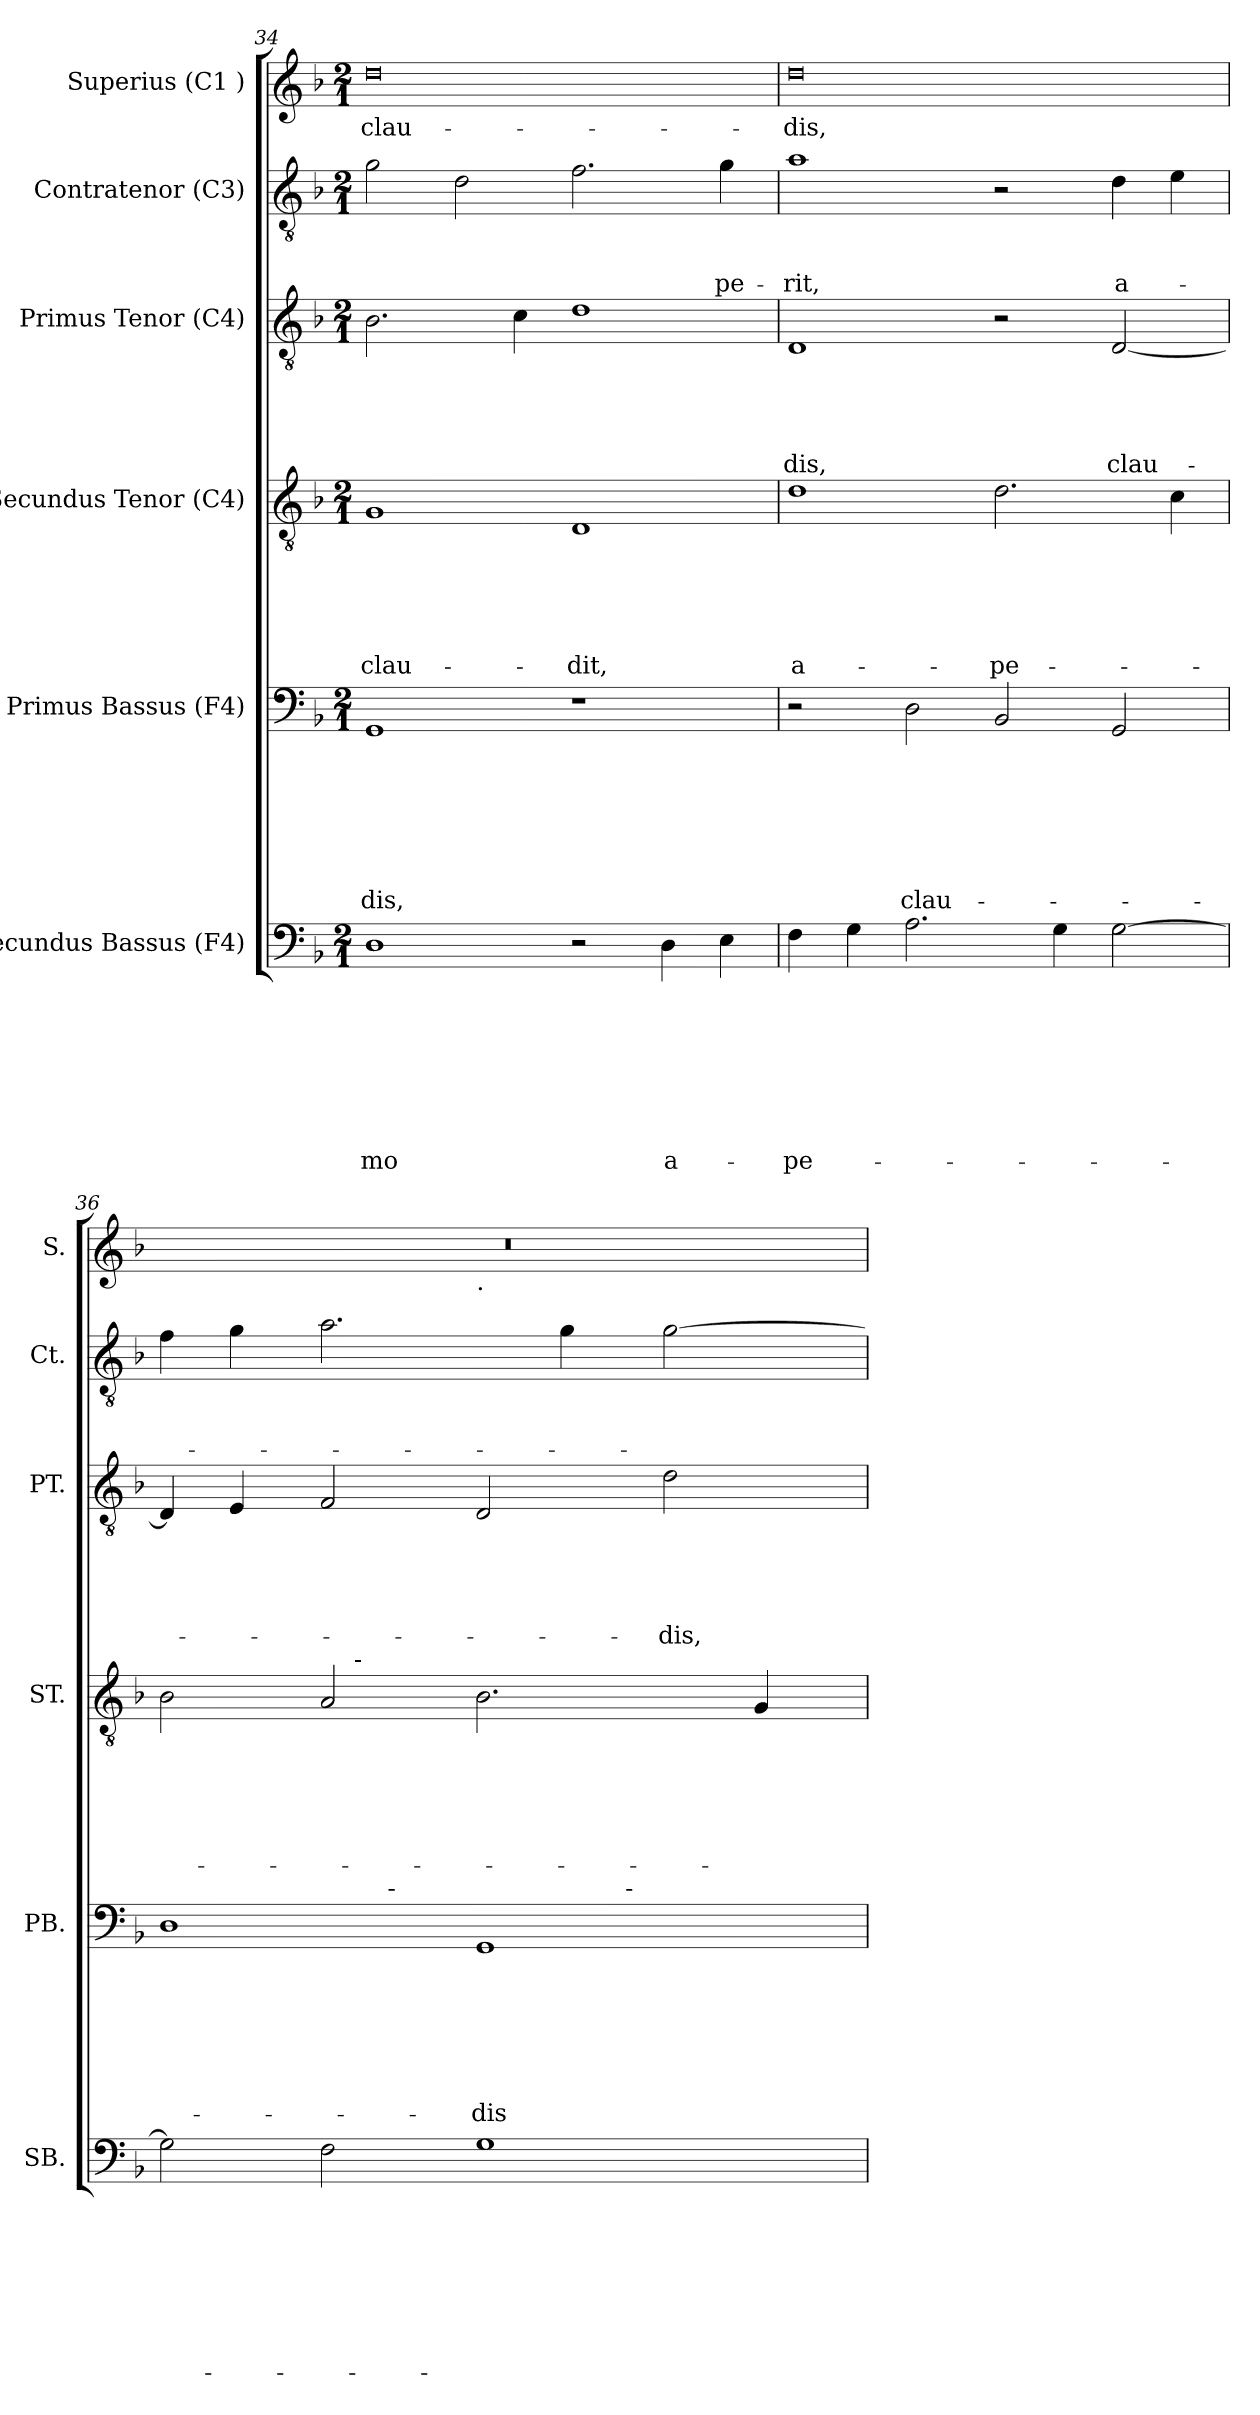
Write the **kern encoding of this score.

**kern	**text	**text	**text	**text	**text	**text	**text	**text	**kern	**text	**text	**text	**text	**text	**text	**text	**kern	**text	**text	**text	**text	**text	**text	**kern	**text	**text	**text	**text	**text	**kern	**text	**text	**text	**kern	**text
*part6	*part6	*part6	*part6	*part6	*part6	*part6	*part6	*part6	*part5	*part5	*part5	*part5	*part5	*part5	*part5	*part5	*part4	*part4	*part4	*part4	*part4	*part4	*part4	*part3	*part3	*part3	*part3	*part3	*part3	*part2	*part2	*part2	*part2	*part1	*part1
*staff6	*staff6	*staff6	*staff6	*staff6	*staff6	*staff6	*staff6	*staff6	*staff5	*staff5	*staff5	*staff5	*staff5	*staff5	*staff5	*staff5	*staff4	*staff4	*staff4	*staff4	*staff4	*staff4	*staff4	*staff3	*staff3	*staff3	*staff3	*staff3	*staff3	*staff2	*staff2	*staff2	*staff2	*staff1	*staff1
*I"Secundus Bassus (F4)	*	*	*	*	*	*	*	*	*I"Primus Bassus (F4)	*	*	*	*	*	*	*	*I"Secundus Tenor (C4)	*	*	*	*	*	*	*I"Primus Tenor (C4)	*	*	*	*	*	*I"Contratenor (C3)	*	*	*	*I"Superius (C1 )	*
*I'SB.	*	*	*	*	*	*	*	*	*I'PB.	*	*	*	*	*	*	*	*I'ST.	*	*	*	*	*	*	*I'PT.	*	*	*	*	*	*I'Ct.	*	*	*	*I'S.	*
*clefF4	*	*	*	*	*	*	*	*	*clefF4	*	*	*	*	*	*	*	*clefGv2	*	*	*	*	*	*	*clefGv2	*	*	*	*	*	*clefGv2	*	*	*	*clefG2	*
*k[b-]	*	*	*	*	*	*	*	*	*k[b-]	*	*	*	*	*	*	*	*k[b-]	*	*	*	*	*	*	*k[b-]	*	*	*	*	*	*k[b-]	*	*	*	*k[b-]	*
*F:	*	*	*	*	*	*	*	*	*F:	*	*	*	*	*	*	*	*F:	*	*	*	*	*	*	*F:	*	*	*	*	*	*F:	*	*	*	*F:	*
*M2/1	*	*	*	*	*	*	*	*	*M2/1	*	*	*	*	*	*	*	*M2/1	*	*	*	*	*	*	*M2/1	*	*	*	*	*	*M2/1	*	*	*	*M2/1	*
=34	=34	=34	=34	=34	=34	=34	=34	=34	=34	=34	=34	=34	=34	=34	=34	=34	=34	=34	=34	=34	=34	=34	=34	=34	=34	=34	=34	=34	=34	=34	=34	=34	=34	=34	=34
!	!	!	!	!	!	!	!	!LO:LY:b	!	!	!	!	!	!	!	!LO:LY:b	!	!	!	!	!	!	!LO:LY:b	!	!	!	!	!	!	!	!	!	!	!	!LO:LY:b
1D	.	.	.	.	.	.	.	-mo	1GG	.	.	.	.	.	.	-dis,	1G	.	.	.	.	.	clau-	2.B-\	.	.	.	.	.	2g\	.	.	.	0dd	clau-
.	.	.	.	.	.	.	.	.	.	.	.	.	.	.	.	.	.	.	.	.	.	.	.	.	.	.	.	.	.	2d\	.	.	.	.	.
.	.	.	.	.	.	.	.	.	.	.	.	.	.	.	.	.	.	.	.	.	.	.	.	4c\	.	.	.	.	.	.	.	.	.	.	.
!	!	!	!	!	!	!	!	!	!	!	!	!	!	!	!	!	!	!	!	!	!	!	!LO:LY:b	!	!	!	!	!	!	!	!	!	!	!	!
2r	.	.	.	.	.	.	.	.	1r	.	.	.	.	.	.	.	1D	.	.	.	.	.	-dit,	1d	.	.	.	.	.	2.f\	.	.	.	.	.
!	!	!	!	!	!	!	!	!LO:LY:b	!	!	!	!	!	!	!	!	!	!	!	!	!	!	!	!	!	!	!	!	!	!	!	!	!	!	!
4D\	.	.	.	.	.	.	.	a-	.	.	.	.	.	.	.	.	.	.	.	.	.	.	.	.	.	.	.	.	.	.	.	.	.	.	.
!	!	!	!	!	!	!	!	!	!	!	!	!	!	!	!	!	!	!	!	!	!	!	!	!	!	!	!	!	!	!	!	!	!LO:LY:b	!	!
4E\	.	.	.	.	.	.	.	.	.	.	.	.	.	.	.	.	.	.	.	.	.	.	.	.	.	.	.	.	.	4g\	.	.	-pe-	.	.
=35	=35	=35	=35	=35	=35	=35	=35	=35	=35	=35	=35	=35	=35	=35	=35	=35	=35	=35	=35	=35	=35	=35	=35	=35	=35	=35	=35	=35	=35	=35	=35	=35	=35	=35	=35
!	!	!	!	!	!	!	!	!LO:LY:b	!	!	!	!	!	!	!	!	!	!	!	!	!	!	!LO:LY:b:rj	!	!	!	!	!	!LO:LY:b	!	!	!	!LO:LY:b	!	!LO:LY:b
4F\	.	.	.	.	.	.	.	-pe-	2r	.	.	.	.	.	.	.	1d	.	.	.	.	.	a-	1D	.	.	.	.	-dis,	1a	.	.	-rit,	0dd	-dis,
4G\	.	.	.	.	.	.	.	.	.	.	.	.	.	.	.	.	.	.	.	.	.	.	.	.	.	.	.	.	.	.	.	.	.	.	.
!	!	!	!	!	!	!	!	!	!	!	!	!	!	!	!	!LO:LY:b	!	!	!	!	!	!	!	!	!	!	!	!	!	!	!	!	!	!	!
2.A\	.	.	.	.	.	.	.	.	2D\	.	.	.	.	.	.	clau-	.	.	.	.	.	.	.	.	.	.	.	.	.	.	.	.	.	.	.
!	!	!	!	!	!	!	!	!	!	!	!	!	!	!	!	!	!	!	!	!	!	!	!LO:LY:b	!	!	!	!	!	!	!	!	!	!	!	!
.	.	.	.	.	.	.	.	.	2BB-/	.	.	.	.	.	.	.	2.d\	.	.	.	.	.	-pe-	2r	.	.	.	.	.	2r	.	.	.	.	.
4G\	.	.	.	.	.	.	.	.	.	.	.	.	.	.	.	.	.	.	.	.	.	.	.	.	.	.	.	.	.	.	.	.	.	.	.
!	!	!	!	!	!	!	!	!	!	!	!	!	!	!	!	!	!	!	!	!	!	!	!	!	!	!	!	!	!LO:LY:b	!	!	!	!LO:LY:b	!	!
[<2G\	.	.	.	.	.	.	.	.	2GG/	.	.	.	.	.	.	.	.	.	.	.	.	.	.	[<2D/	.	.	.	.	clau-	4d\	.	.	a-	.	.
.	.	.	.	.	.	.	.	.	.	.	.	.	.	.	.	.	4c\	.	.	.	.	.	.	.	.	.	.	.	.	4e\	.	.	.	.	.
!!LO:LB:g=z
=36	=36	=36	=36	=36	=36	=36	=36	=36	=36	=36	=36	=36	=36	=36	=36	=36	=36	=36	=36	=36	=36	=36	=36	=36	=36	=36	=36	=36	=36	=36	=36	=36	=36	=36	=36
*	*	*	*	*	*	*	*	*	*^	*	*	*	*	*	*	*	*^	*	*	*	*	*	*	*	*	*	*	*	*	*	*	*	*	*^	*
*	*	*	*	*	*	*	*	*	*	*^	*	*	*	*	*	*	*	*	*	*	*	*	*	*	*	*	*	*	*	*	*	*	*	*	*	*	*	*
2G\]	.	.	.	.	.	.	.	.	1D	2ryy	1ryy	.	.	.	.	.	.	.	2B-\	3ryy	.	.	.	.	.	.	4D/]	.	.	.	.	.	4f\	.	.	.	0r	1ryy	.
.	.	.	.	.	.	.	.	.	.	.	.	.	.	.	.	.	.	.	.	.	.	.	.	.	.	.	4E/	.	.	.	.	.	4g\	.	.	.	.	.	.
.	.	.	.	.	.	.	.	.	.	.	.	.	.	.	.	.	.	.	.	6ryy	.	.	.	.	.	.	.	.	.	.	.	.	.	.	.	.	.	.	.
2F\	.	.	.	.	.	.	.	.	.	8ryy	.	.	.	.	.	.	.	.	2A/	24ryy	.	.	.	.	.	.	2F/	.	.	.	.	.	2.a\	.	.	.	.	.	.
.	.	.	.	.	.	.	.	.	.	.	.	.	.	.	.	.	.	.	.	96ryy	.	.	.	.	.	.	.	.	.	.	.	.	.	.	.	.	.	.	.
!	!	!	!	!	!	!	!	!	!	!	!	!	!	!	!	!	!	!	!	!LO:TX:a:t=-	!	!	!	!	!	!	!	!	!	!	!	!	!	!	!	!	!	!	!
.	.	.	.	.	.	.	.	.	.	.	.	.	.	.	.	.	.	.	.	3%2ryy	.	.	.	.	.	.	.	.	.	.	.	.	.	.	.	.	.	.	.
!	!	!	!	!	!	!	!	!	!	!LO:TX:a:t=-	!	!	!	!	!	!	!	!	!	!	!	!	!	!	!	!	!	!	!	!	!	!	!	!	!	!	!	!	!
.	.	.	.	.	.	.	.	.	.	1ryy	.	.	.	.	.	.	.	.	.	.	.	.	.	.	.	.	.	.	.	.	.	.	.	.	.	.	.	.	.
!	!	!	!	!	!	!	!	!	!	!	!	!	!	!	!	!	!	!	!	!	!	!	!	!	!	!	!	!	!	!	!	!	!	!	!	!	!	!LO:TX:b:t=.	!
!	!	!	!	!	!	!	!	!	!	!	!	!	!	!	!	!	!	!LO:LY:b	!	!	!	!	!	!	!	!	!	!	!	!	!	!	!	!	!	!	!	!	!
1G	.	.	.	.	.	.	.	.	1GG	.	4ryy	.	.	.	.	.	.	-dis	2.B-\	.	.	.	.	.	.	.	2D/	.	.	.	.	.	.	.	.	.	.	1ryy	.
.	.	.	.	.	.	.	.	.	.	.	.	.	.	.	.	.	.	.	.	3%2ryy	.	.	.	.	.	.	.	.	.	.	.	.	.	.	.	.	.	.	.
.	.	.	.	.	.	.	.	.	.	.	8ryy	.	.	.	.	.	.	.	.	.	.	.	.	.	.	.	.	.	.	.	.	.	4g\	.	.	.	.	.	.
.	.	.	.	.	.	.	.	.	.	.	32ryy	.	.	.	.	.	.	.	.	.	.	.	.	.	.	.	.	.	.	.	.	.	.	.	.	.	.	.	.
!	!	!	!	!	!	!	!	!	!	!	!LO:TX:a:t=-	!	!	!	!	!	!	!	!	!	!	!	!	!	!	!	!	!	!	!	!	!	!	!	!	!	!	!	!
.	.	.	.	.	.	.	.	.	.	.	2ryy	.	.	.	.	.	.	.	.	.	.	.	.	.	.	.	.	.	.	.	.	.	.	.	.	.	.	.	.
!	!	!	!	!	!	!	!	!	!	!	!	!	!	!	!	!	!	!	!	!	!	!	!	!	!	!	!	!	!	!	!	!LO:LY:b	!	!	!	!	!	!	!
.	.	.	.	.	.	.	.	.	.	.	.	.	.	.	.	.	.	.	.	.	.	.	.	.	.	.	2d\	.	.	.	.	-dis,	[>2g\	.	.	.	.	.	.
.	.	.	.	.	.	.	.	.	.	4.ryy	.	.	.	.	.	.	.	.	.	.	.	.	.	.	.	.	.	.	.	.	.	.	.	.	.	.	.	.	.
.	.	.	.	.	.	.	.	.	.	.	.	.	.	.	.	.	.	.	4G/	.	.	.	.	.	.	.	.	.	.	.	.	.	.	.	.	.	.	.	.
.	.	.	.	.	.	.	.	.	.	.	.	.	.	.	.	.	.	.	.	12ryy	.	.	.	.	.	.	.	.	.	.	.	.	.	.	.	.	.	.	.
.	.	.	.	.	.	.	.	.	.	.	16.ryy	.	.	.	.	.	.	.	.	.	.	.	.	.	.	.	.	.	.	.	.	.	.	.	.	.	.	.	.
.	.	.	.	.	.	.	.	.	.	.	.	.	.	.	.	.	.	.	.	48.ryy	.	.	.	.	.	.	.	.	.	.	.	.	.	.	.	.	.	.	.
*	*	*	*	*	*	*	*	*	*v	*v	*v	*	*	*	*	*	*	*	*	*	*	*	*	*	*	*	*	*	*	*	*	*	*	*	*	*	*v	*v	*
*	*	*	*	*	*	*	*	*	*	*	*	*	*	*	*	*	*v	*v	*	*	*	*	*	*	*	*	*	*	*	*	*	*	*	*	*	*
=	=	=	=	=	=	=	=	=	=	=	=	=	=	=	=	=	=	=	=	=	=	=	=	=	=	=	=	=	=	=	=	=	=	=	=
*-	*-	*-	*-	*-	*-	*-	*-	*-	*-	*-	*-	*-	*-	*-	*-	*-	*-	*-	*-	*-	*-	*-	*-	*-	*-	*-	*-	*-	*-	*-	*-	*-	*-	*-	*-
